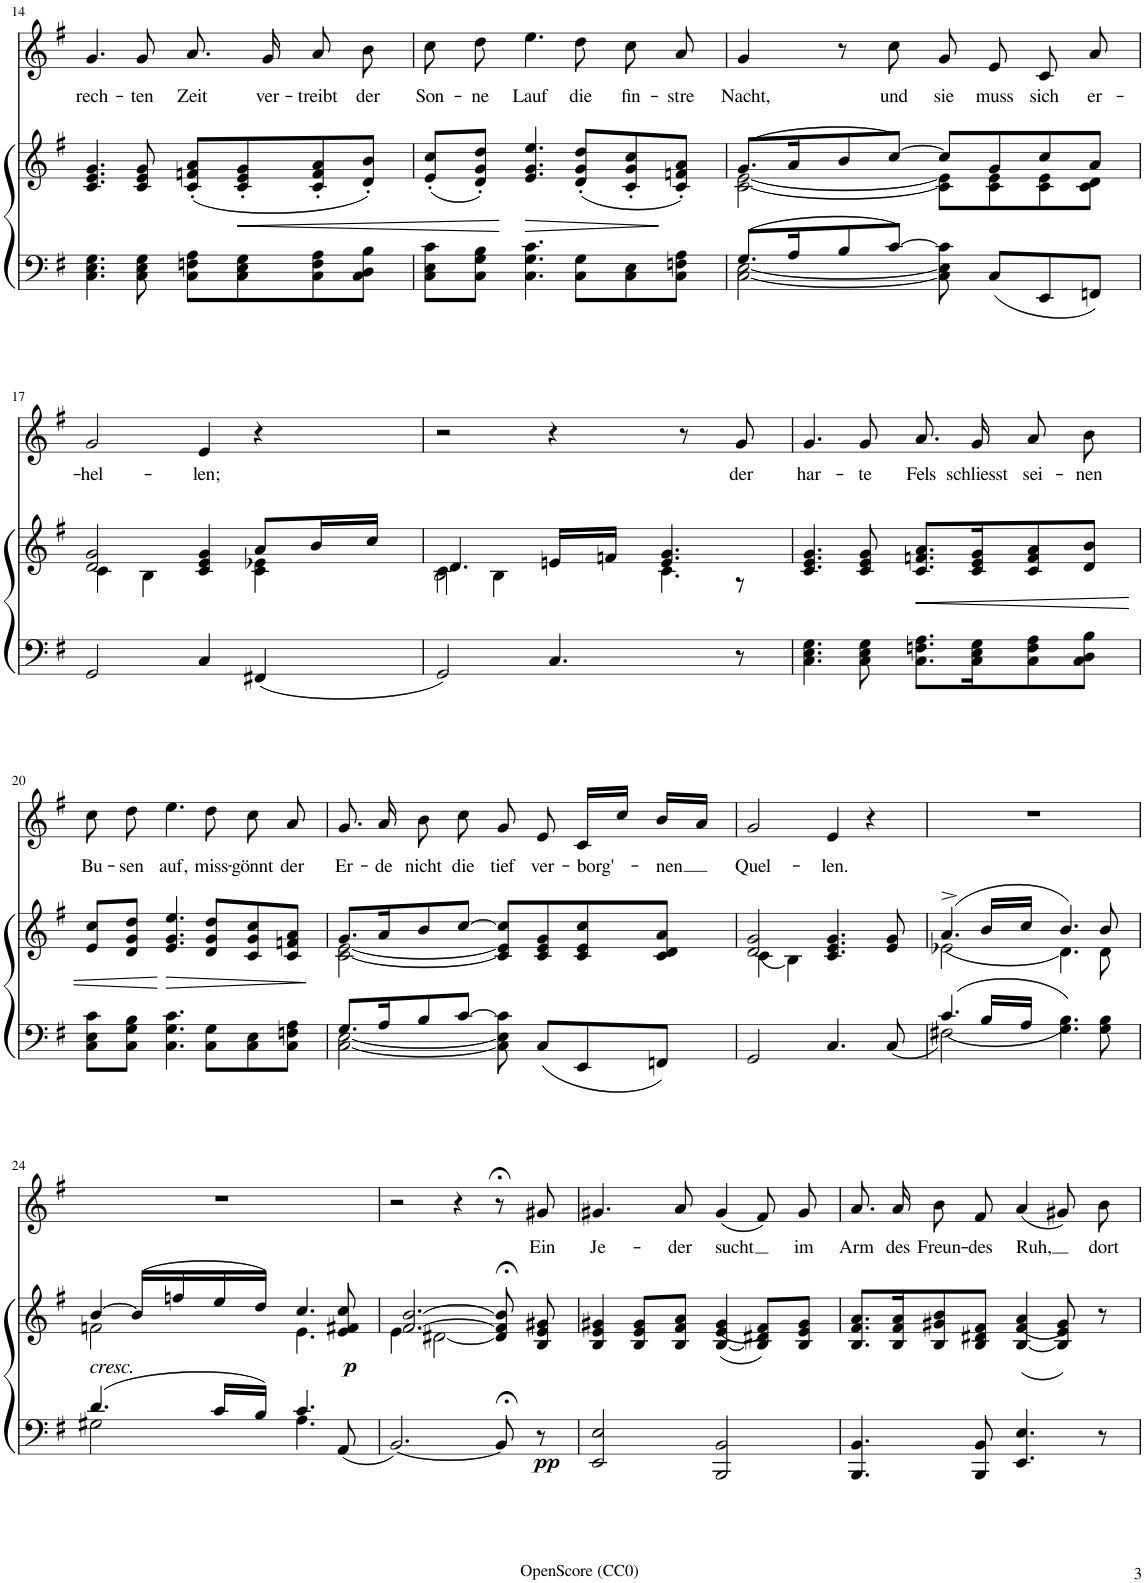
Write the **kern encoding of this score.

**kern	**kern	**dynam	**kern	**text
*part2	*part2	*part2	*part1	*part1
*staff3	*staff2	*staff2/3	*staff1	*staff1
*I"Pianoforte	*	*	*I"Mignon	*
*I'Pno	*	*	*	*
!!LO:PB:g=z
*clefF4	*clefG2	*	*clefG2	*
*k[f#]	*k[f#]	*	*k[f#]	*
*G:	*G:	*	*G:	*
*M2/2	*M2/2	*	*M2/2	*
*met(c|)	*met(c|)	*	*met(c|)	*
=14	=14	=14	=14	=14
!	!	!	!	!LO:LY:b
4.C\ 4.E\ 4.G\	4.c/ 4.e/ 4.g/	.	4.g/	rech-
!	!	!	!	!LO:LY:b
8C\ 8E\ 8G\	8c/ 8e/ 8g/	.	8g/	-ten
!	!	!	!	!LO:LY:b
8C\ 8Fn\ 8A\L	(8c/' 8fn/' 8a/'L	.	8.a/	Zeit
!	!	!LO:HP:b	!	!
8C\ 8E\ 8G\	8c/' 8e/' 8g/'	<	.	.
!	!	!	!	!LO:LY:b
.	.	.	16g/	ver-
!	!	!	!	!LO:LY:b
8C\ 8F\ 8A\	8c/' 8f/' 8a/'	.	8a/	-treibt
!	!	!	!	!LO:LY:b
8C\ 8D\ 8B\J	8d/' 8b/'J)	.	8b\	der
=15	=15	=15	=15	=15
!	!	!	!	!LO:LY:b
8C\ 8E\ 8c\L	(8e/' 8cc/'L	.	8cc\	Son-
!	!	!	!	!LO:LY:b
8C\ 8G\ 8B\J	8d/' 8g/' 8dd/'J)	.	8dd\	-ne
!	!	!LO:HP:n=1:b	!	!LO:LY:b
4.C\ 4.G\ 4.c\	4.e/ 4.g/ 4.ee/	[ >	4.ee\	Lauf
!	!	!	!	!LO:LY:b
8C\ 8G\L	(8d/' 8g/' 8dd/'L	.	8dd\	die
!	!	!	!	!LO:LY:b
8C\ 8E\	8c/' 8g/' 8cc/'	.	8cc\	fin-
!	!	!	!	!LO:LY:b
8C\ 8Fn\ 8A\J	8c/' 8fn/' 8a/'J)	]	8a/	-stre
=16	=16	=16	=16	=16
*^	*^	*	*	*
!	!	!	!	!	!	!LO:LY:b
8.G/L	[2C\ [2E\	(8.g/L	[2c\ [2e\	.	4g/	Nacht,
16A/K	.	16a/K	.	.	.	.
8B/	.	8b/	.	.	8r	.
!	!	!	!	!	!	!LO:LY:b
[8c/J	.	[8cc/J)	.	.	8cc\	und
!	!	!	!	!	!	!LO:LY:b
8C\] 8E\] 8c\]	2ryy	8cc/L]	8c\] 8e\]L	.	8g/	sie
!	!	!	!	!	!	!LO:LY:b
8C/L	.	8g/	8c\ 8e\	.	8e/	muss
!	!	!	!	!	!	!LO:LY:b
8EE/	.	8cc/	8c\ 8e\	.	8c/	sich
!	!	!	!	!	!	!LO:LY:b
8FFn/J	.	8a/J	8c\ 8d\J	.	8a/	er-
*v	*v	*	*	*	*	*
!!LO:LB:g=z
=17	=17	=17	=17	=17	=17
!	!	!	!	!	!LO:LY:b
2GG/	2d/ 2g/	4c\	.	2g/	-hel-
.	.	4B\	.	.	.
!	!	!	!	!	!LO:LY:b
4C/	4c/ 4e/ 4g/	4ryy	.	4e/	-len;
4FF#X/	8a/L	4c\ 4e-X\	.	4r	.
.	16b/L	.	.	.	.
.	16cc/JJ	.	.	.	.
=18	=18	=18	=18	=18	=18
*	*	*^	*	*	*
2GG/	2a\	4c\	4.d/	.	2r	.
.	.	4B\	.	.	.	.
.	.	.	2ryy	.	.	.
4.C/	16en/LL	8ryy	.	.	4r	.
.	16fn/JJ	.	.	.	.	.
.	4.e/ 4.g/	4.c\	.	.	.	.
.	.	.	.	.	8r	.
!	!	!	!	!	!	!LO:LY:b
8r	.	.	8r	.	8g/	der
=19	=19	=19	=19	=19	=19	=19
!	!	!	!	!	!	!LO:LY:b
*	*v	*v	*v	*	*	*
4.C\ 4.E\ 4.G\	4.c/ 4.e/ 4.g/	.	4.g/	har-
!	!	!	!	!LO:LY:b
8C\ 8E\ 8G\	8c/ 8e/ 8g/	.	8g/	-te
!	!	!LO:HP:b	!	!LO:LY:b
8.C\ 8.Fn\ 8.A\L	8.c/ 8.fn/ 8.a/L	<	8.a/	Fels
!	!	!	!	!LO:LY:b
16C\ 16E\ 16G\K	16c/ 16e/ 16g/K	.	16g/	schliesst
!	!	!	!	!LO:LY:b
8C\ 8F\ 8A\	8c/ 8f/ 8a/	.	8a/	sei-
!	!	!	!	!LO:LY:b
8C\ 8D\ 8B\J	8d/ 8b/J	.	8b\	-nen
!!LO:LB:g=z
=20	=20	=20	=20	=20
!	!	!	!	!LO:LY:b
8C\ 8E\ 8c\L	8e/ 8cc/L	.	8cc\	Bu-
!	!	!	!	!LO:LY:b
8C\ 8G\ 8B\J	8d/ 8g/ 8dd/J	.	8dd\	-sen
!	!	!LO:HP:n=1:b	!	!LO:LY:b
4.C\ 4.G\ 4.c\	4.e/ 4.g/ 4.ee/	[ >	4.ee\	auf,
!	!	!	!	!LO:LY:b
8C\ 8G\L	8d/ 8g/ 8dd/L	.	8dd\	miss-
!	!	!	!	!LO:LY:b
8C\ 8E\	8c/ 8g/ 8cc/	.	8cc\	-gönnt
!	!	!	!	!LO:LY:b
8C\ 8Fn\ 8A\J	8c/ 8fn/ 8a/J	.	8a/	der
.	.	]	.	.
=21	=21	=21	=21	=21
*^	*^	*	*	*
!	!	!	!	!	!	!LO:LY:b
8.G/L	[2C\ [2E\	8.g/L	[2c\ [2e\	.	8.g/	Er-
!	!	!	!	!	!	!LO:LY:b
16A/K	.	16a/K	.	.	16a/	-de
!	!	!	!	!	!	!LO:LY:b
8B/	.	8b/	.	.	8b\	nicht
!	!	!	!	!	!	!LO:LY:b
[8c/J	.	[8cc/J	.	.	8cc\	die
!	!	!	!	!	!	!LO:LY:b
8C\] 8E\] 8c\]	2ryy	8c/] 8e/] 8cc/]L	2ryy	.	8g/	tief
!	!	!	!	!	!	!LO:LY:b
8C/L	.	8c/ 8e/ 8g/	.	.	8e/	ver-
!	!	!	!	!	!	!LO:LY:b
8EE/	.	8c/ 8e/ 8cc/	.	.	16c/LL	-borg'-
.	.	.	.	.	16cc/JJ	.
!	!	!	!	!	!	!LO:LY:b
8FFn/J	.	8c/ 8d/ 8a/J	.	.	16b/LL	-nen
.	.	.	.	.	16a/JJ	.
*v	*v	*	*	*	*	*
=22	=22	=22	=22	=22	=22
!	!	!	!	!	!LO:LY:b
2GG/	2d/ 2g/	(4c\	.	2g/	Quel-
.	.	4B\)	.	.	.
!	!	!	!	!	!LO:LY:b
4.C/	4.c/ 4.e/ 4.g/	2ryy	.	4e/	-len.
.	.	.	.	4r	.
8C/	8e/ 8g/	.	.	.	.
=23	=23	=23	=23	=23	=23
*^	*	*	*	*	*
4.c/	(2F#X\	(4.a^/	(2e-X\	.	1r	.
16B/LL	.	16b/LL	.	.	.	.
16A/JJ	.	16cc/JJ	.	.	.	.
4.G\ 4.B\	2ryy	4.b/)	4.d\)	.	.	.
8G\ 8B\	.	8b/	8d\	.	.	.
!!LO:LB:g=z
=24	=24	=24	=24	=24	=24	=24
!	!	!LO:TX:b:i:t=cresc.	!	!	!	!
4.d/	2G#X\	[4b/	2fn\	.	1r	.
.	.	(16b/LL]	.	.	.	.
.	.	16ffn/	.	.	.	.
16c/LL	.	16ee/	.	.	.	.
16B/JJ	.	16dd/JJ)	.	.	.	.
4.c/	4.A\	4.cc/	4.e\	.	.	.
!	!	!	!	!LO:DY:b	!	!
8AA/	8ryy	8e/ 8f#X/ 8cc/	8ryy	p	.	.
*v	*v	*	*	*	*	*
=25	=25	=25	=25	=25	=25
[2.BB/	[2.f#/ [2.b/	4e\	.	2r	.
.	.	[2d#X\	.	.	.
.	.	.	.	4r	.
8BB;</]	8d#/];< 8f#/];< 8b/];<	4ryy	.	8r;<	.
!	!	!	!LO:DY:b=2	!	!LO:LY:b
8r	8B/ 8e/ 8g#X/	.	pp	8g#X/	Ein
*	*v	*v	*	*	*
=26	=26	=26	=26	=26
!	!	!	!	!LO:LY:b
2EE/ 2E/	4B/ 4e/ 4g#X/	.	4.g#X/	Je-
.	8B/ 8e/ 8g#/L	.	.	.
!	!	!	!	!LO:LY:b
.	8B/ 8f#/ 8a/J	.	8a/	-der
!	!	!	!	!LO:LY:b
2BBB/ 2BB/	([4B/ 4e/ 4g#/	.	(4g#/	sucht
.	8B/] 8d#X/ 8f#/L))	.	8f#/)	.
!	!	!	!	!LO:LY:b
.	8B/ 8e/ 8g#/J	.	8g#/	im
=27	=27	=27	=27	=27
!	!	!	!	!LO:LY:b
4.BBB/ 4.BB/	8.B/ 8.f#/ 8.a/L	.	8.a/	Arm
!	!	!	!	!LO:LY:b
.	16B/ 16f#/ 16a/K	.	16a/	des
!	!	!	!	!LO:LY:b
.	8B/ 8g#X/ 8b/	.	8b\	Freun-
!	!	!	!	!LO:LY:b
8BBB/ 8BB/	8B/ 8d#X/ 8f#/J	.	8f#/	-des
!	!	!	!	!LO:LY:b
4.EE/ 4.E/	(([4B/ 4f#/ 4a/	.	(4a/	Ruh,
.	8B/] 8e/ 8g#/))	.	8g#X/)	.
!	!	!	!	!LO:LY:b
8r	8r	.	8b\	dort
=	=	=	=	=
*-	*-	*-	*-	*-
